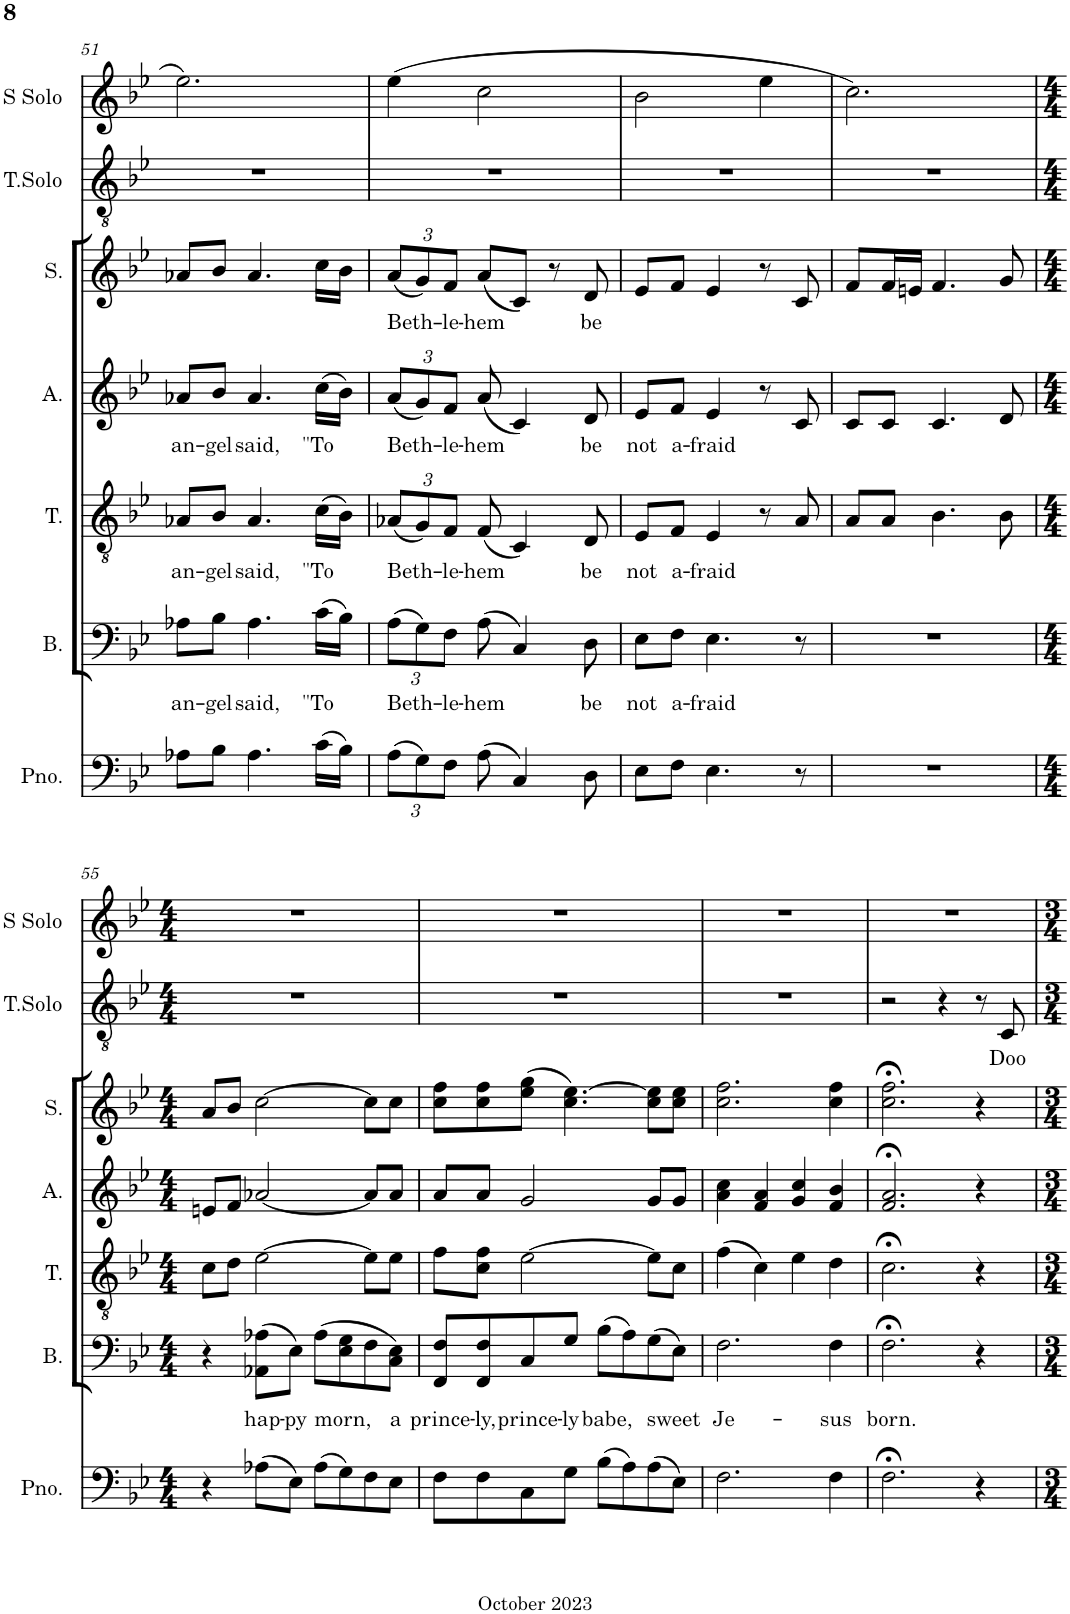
**kern	**kern	**text	**kern	**text	**kern	**text	**kern	**text	**kern	**text	**kern
*part7	*part6	*part6	*part5	*part5	*part4	*part4	*part3	*part3	*part2	*part2	*part1
*staff7	*staff6	*staff6	*staff5	*staff5	*staff4	*staff4	*staff3	*staff3	*staff2	*staff2	*staff1
*I"Piano	*I"Bass	*	*I"Tenor	*	*I"Alto	*	*I"Soprano	*	*I"Tenor Solo	*	*I"Soprano Solo
*I'Pno.	*I'B.	*	*I'T.	*	*I'A.	*	*I'S.	*	*I'T.Solo	*	*I'S Solo
!!LO:PB:g=z
*clefF4	*clefF4	*	*clefGv2	*	*clefG2	*	*clefG2	*	*clefGv2	*	*clefG2
*k[b-e-]	*k[b-e-]	*	*k[b-e-]	*	*k[b-e-]	*	*k[b-e-]	*	*k[b-e-]	*	*k[b-e-]
*M3/4	*M3/4	*	*M3/4	*	*M3/4	*	*M3/4	*	*M3/4	*	*M3/4
=51	=51	=51	=51	=51	=51	=51	=51	=51	=51	=51	=51
!	!	!LO:LY:b	!	!LO:LY:b	!	!LO:LY:b	!	!	!	!	!
8A-X\L	8A-X\L	an-	8A-X/L	an-	8a-X/L	an-	8a-X/L	.	2.r	.	2.ee-\
!	!	!LO:LY:b	!	!LO:LY:b	!	!LO:LY:b	!	!	!	!	!
8B-\J	8B-\J	-gel	8B-/J	-gel	8b-/J	-gel	8b-/J	.	.	.	.
!	!	!LO:LY:b	!	!LO:LY:b	!	!LO:LY:b	!	!	!	!	!
4.A-\	4.A-\	said,	4.A-/	said,	4.a-/	said,	4.a-/	.	.	.	.
!	!	!LO:LY:b	!	!LO:LY:b	!	!LO:LY:b	!	!	!	!	!
(16c\LL	(16c\LL	"To	(16c\LL	"To	(16cc\LL	"To	16cc\LL	.	.	.	.
16B-\JJ)	16B-\JJ)	.	16B-\JJ)	.	16b-\JJ)	.	16b-\JJ	.	.	.	.
=52	=52	=52	=52	=52	=52	=52	=52	=52	=52	=52	=52
*Xbrackettup	*Xbrackettup	*	*	*	*	*	*	*	*	*	*
!	!	!LO:LY:b	!	!	!	!	!	!	!	!	!
*	*	*	*Xbrackettup	*	*	*	*	*	*	*	*
!	!	!	!	!LO:LY:b	!	!	!	!	!	!	!
*	*	*	*	*	*Xbrackettup	*	*	*	*	*	*
!	!	!	!	!	!	!LO:LY:b	!	!	!	!	!
*	*	*	*	*	*	*	*Xbrackettup	*	*	*	*
!	!	!	!	!	!	!	!	!LO:LY:b	!	!	!
(12A\L	(12A\L	Beth-	(12A-X/L	Beth-	(12a/L	Beth-	(12a/L	Beth-	2.r	.	(4ee-\
12G\)	12G\)	.	12G/)	.	12g/)	.	12g/)	.	.	.	.
!	!	!LO:LY:b	!	!LO:LY:b	!	!LO:LY:b	!	!LO:LY:b	!	!	!
12F\J	12F\J	le-	12F/J	le-	12f/J	le-	12f/J	le-	.	.	.
!	!	!LO:LY:b	!	!LO:LY:b	!	!LO:LY:b	!	!LO:LY:b	!	!	!
(8A\	(8A\	-hem	(8F/	-hem	(8a/	-hem	(8a/L	-hem	.	.	2cc\
4C/)	4C/)	.	4C/)	.	4c/)	.	8c/J)	.	.	.	.
.	.	.	.	.	.	.	8r	.	.	.	.
!	!	!LO:LY:b	!	!LO:LY:b	!	!LO:LY:b	!	!LO:LY:b	!	!	!
8D\	8D\	be	8D/	be	8d/	be	8d/	be	.	.	.
=53	=53	=53	=53	=53	=53	=53	=53	=53	=53	=53	=53
!	!	!LO:LY:b	!	!LO:LY:b	!	!LO:LY:b	!	!	!	!	!
8E-\L	8E-\L	not	8E-/L	not	8e-/L	not	8e-/L	.	2.r	.	2b-\
!	!	!LO:LY:b	!	!LO:LY:b	!	!LO:LY:b	!	!	!	!	!
8F\J	8F\J	a-	8F/J	a-	8f/J	a-	8f/J	.	.	.	.
!	!	!LO:LY:b	!	!LO:LY:b	!	!LO:LY:b	!	!	!	!	!
4.E-\	4.E-\	-fraid	4E-/	-fraid	4e-/	-fraid	4e-/	.	.	.	.
.	.	.	8r	.	8r	.	8r	.	.	.	4ee-\
8r	8r	.	8A/	.	8c/	.	8c/	.	.	.	.
=54	=54	=54	=54	=54	=54	=54	=54	=54	=54	=54	=54
2.r	2.r	.	8A/L	.	8c/L	.	8f/L	.	2.r	.	2.cc\)
.	.	.	8A/J	.	8c/J	.	16f/L	.	.	.	.
.	.	.	.	.	.	.	16en/JJ	.	.	.	.
.	.	.	4.B-\	.	4.c/	.	4.f/	.	.	.	.
.	.	.	8B-\	.	8d/	.	8g/	.	.	.	.
!!LO:LB:g=z
=55	=55	=55	=55	=55	=55	=55	=55	=55	=55	=55	=55
*M4/4	*M4/4	*	*M4/4	*	*M4/4	*	*M4/4	*	*M4/4	*	*M4/4
4r	4r	.	8c\L	.	8en/L	.	8a/L	.	1r	.	1r
.	.	.	8d\J	.	8f/J	.	8b-/J	.	.	.	.
!	!	!LO:LY:b	!	!	!	!	!	!	!	!	!
(8A-X\L	(8AA-X\ 8A-X\L	hap-	[2e-\	.	[2a-X/	.	[2cc\	.	.	.	.
!	!	!LO:LY:b	!	!	!	!	!	!	!	!	!
8E-\J)	8E-\J)	-py	.	.	.	.	.	.	.	.	.
!	!	!LO:LY:b	!	!	!	!	!	!	!	!	!
(8A-\L	(8A-\L	morn,	.	.	.	.	.	.	.	.	.
8G\)	8E-\ 8G\	.	.	.	.	.	.	.	.	.	.
8F\	8F\	.	8e-\L]	.	8a-/L]	.	8cc\L]	.	.	.	.
!	!	!LO:LY:b	!	!	!	!	!	!	!	!	!
8E-\J	8C\ 8E-\J)	a	8e-\J	.	8a-/J	.	8cc\J	.	.	.	.
=56	=56	=56	=56	=56	=56	=56	=56	=56	=56	=56	=56
!	!	!LO:LY:b	!	!	!	!	!	!	!	!	!
8F\L	8FF/ 8F/L	prince-	8f\L	.	8a/L	.	8cc\ 8ff\L	.	1r	.	1r
!	!	!LO:LY:b	!	!	!	!	!	!	!	!	!
8F\	8FF/ 8F/	-ly,	8c\ 8f\J	.	8a/J	.	8cc\ 8ff\	.	.	.	.
!	!	!LO:LY:b	!	!	!	!	!	!	!	!	!
8C\	8C/	prince-	[2e-\	.	2g/	.	(8ee-\ 8gg\J	.	.	.	.
!	!	!LO:LY:b	!	!	!	!	!	!	!	!	!
8G\J	8G/J	-ly	.	.	.	.	4.cc\ [4.ee-\)	.	.	.	.
!	!	!LO:LY:b	!	!	!	!	!	!	!	!	!
(8B-\L	(8B-\L	babe,	.	.	.	.	.	.	.	.	.
8A\)	8A\)	.	.	.	.	.	.	.	.	.	.
!	!	!LO:LY:b	!	!	!	!	!	!	!	!	!
(8A\	(8G\	sweet	8e-\L]	.	8g/L	.	8cc\ 8ee-\]L	.	.	.	.
8E-\J)	8E-\J)	.	8c\J	.	8g/J	.	8cc\ 8ee-\J	.	.	.	.
=57	=57	=57	=57	=57	=57	=57	=57	=57	=57	=57	=57
!	!	!LO:LY:b	!	!	!	!	!	!	!	!	!
2.F\	2.F\	Je-	(4f\	.	4a\ 4cc\	.	2.cc\ 2.ff\	.	1r	.	1r
.	.	.	4c\)	.	4f/ 4a/	.	.	.	.	.	.
.	.	.	4e-\	.	4g/ 4cc/	.	.	.	.	.	.
!	!	!LO:LY:b	!	!	!	!	!	!	!	!	!
4F\	4F\	-sus	4d\	.	4f/ 4b-/	.	4cc\ 4ff\	.	.	.	.
=58	=58	=58	=58	=58	=58	=58	=58	=58	=58	=58	=58
!	!	!LO:LY:b	!	!	!	!	!	!	!	!	!
2.F;<\	2.F;<\	born.	2.c;<\	.	2.f/;< 2.a/;<	.	2.cc\;< 2.ff\;<	.	2r	.	1r
.	.	.	.	.	.	.	.	.	4r	.	.
4r	4r	.	4r	.	4r	.	4r	.	8r	.	.
!	!	!	!	!	!	!	!	!	!	!LO:LY:b	!
.	.	.	.	.	.	.	.	.	8C/	Doo	.
=	=	=	=	=	=	=	=	=	=	=	=
*-	*-	*-	*-	*-	*-	*-	*-	*-	*-	*-	*-
